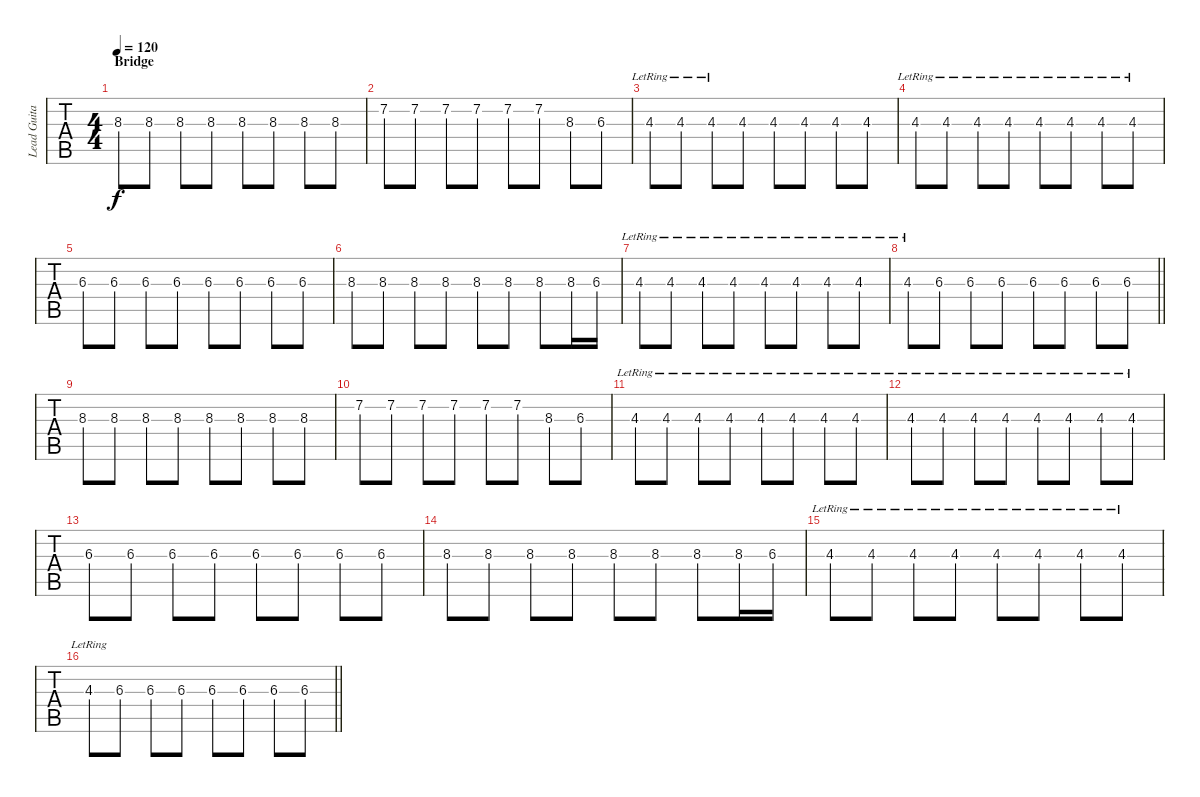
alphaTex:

\track ("Lead Guitar" "Lead Guita") {instrument overdrivenguitar}
\staff {tabs}
\tuning (E4 B3 G3 D3 A2 E2) {hide}
\ts (4 4)
\section ("" "Bridge")
\tempo 120
\clef g2
\ks b
8.3.8{dy f} 8.3.8 8.3.8 8.3.8 8.3.8 8.3.8 8.3.8 8.3.8 |
7.2.8 7.2.8 7.2.8 7.2.8 7.2.8 7.2.8 8.3.8 6.3.8 |
4.3{lr}.8 4.3{lr}.8 4.3{lr}.8 4.3.8 4.3.8 4.3.8 4.3.8 4.3.8 |
4.3{lr}.8 4.3{lr}.8 4.3{lr}.8 4.3{lr}.8 4.3{lr}.8 4.3{lr}.8 4.3{lr}.8 4.3{lr}.8 |
6.3.8 6.3.8 6.3.8 6.3.8 6.3.8 6.3.8 6.3.8 6.3.8 |
8.3.8 8.3.8 8.3.8 8.3.8 8.3.8 8.3.8 8.3.8 8.3.16 6.3.16 |
4.3{lr}.8 4.3{lr}.8 4.3{lr}.8 4.3{lr}.8 4.3{lr}.8 4.3{lr}.8 4.3{lr}.8 4.3{lr}.8 |
\barLineRight lightlight
4.3{lr}.8 6.3.8 6.3.8 6.3.8 6.3.8 6.3.8 6.3.8 6.3.8 |
8.3.8 8.3.8 8.3.8 8.3.8 8.3.8 8.3.8 8.3.8 8.3.8 |
7.2.8 7.2.8 7.2.8 7.2.8 7.2.8 7.2.8 8.3.8 6.3.8 |
4.3{lr}.8 4.3{lr}.8 4.3{lr}.8 4.3{lr}.8 4.3{lr}.8 4.3{lr}.8 4.3{lr}.8 4.3{lr}.8 |
4.3{lr}.8 4.3{lr}.8 4.3{lr}.8 4.3{lr}.8 4.3{lr}.8 4.3{lr}.8 4.3{lr}.8 4.3{lr}.8 |
6.3.8 6.3.8 6.3.8 6.3.8 6.3.8 6.3.8 6.3.8 6.3.8 |
8.3.8 8.3.8 8.3.8 8.3.8 8.3.8 8.3.8 8.3.8 8.3.16 6.3.16 |
4.3{lr}.8 4.3{lr}.8 4.3{lr}.8 4.3{lr}.8 4.3{lr}.8 4.3{lr}.8 4.3{lr}.8 4.3{lr}.8 |
\barLineRight lightlight
4.3{lr}.8 6.3.8 6.3.8 6.3.8 6.3.8 6.3.8 6.3.8 6.3.8
